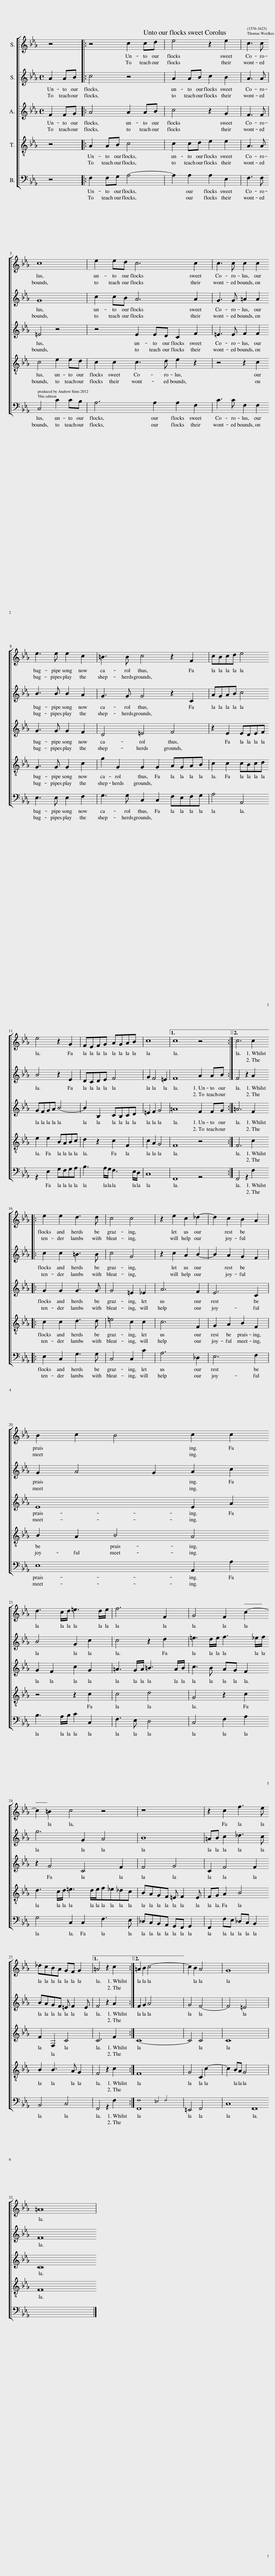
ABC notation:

X:1
%%score [ 1 2 3 4 ( 5 6 ) ]
L:1/8
M:4/4
I:linebreak $
K:Eb
V:1 treble
V:2 treble
V:3 treble
V:4 treble-8
V:5 bass
V:6 bass
V:1
 z4 |: z4 c2 cd | e4 z2 e2 | c3 c |$ c8 | %5
 e2 ed c6 c2 | c3 c c2 c2 |$ e3 e e2 c2 | =B3 B c4 z2 F2 | cBcd e4 |$ %10
 e4 z2 G2 | FEFG AGAB | c8 |1 c8 z4 :|2 c6 c2 |:$ %15
 e2 e2 d3 d | c4 c4 | z2 e2 c2 _d2- | d2 c2 B2 A2 |$ B2 c2 B4 c2 c2 |$ %20
 d3 c/d/ =e3 d/e/ | f6 F2 | G4 F2 c2- |$ c2 =B2 c4 z4 | z8 | %25
 z2 c2 f3 e |$ _dcBA GF G2 |1 =A4 z2 c2 :|2 =A2 B2 c4- x16 || c2 B2 A4 x8 | %30
 G8 x16 |$ =A16 | %32
V:2
 A2 AB |: c4 z4 | A2 AB c2 B2 | A3 A |$ G8 | %5
 c2 cB A6 A2 | G3 G =A2 A2 |$ B3 B B2 A2 | G3 G G4 z2 C2 | AGAB c4 |$ %10
 B4 z2 E2 | DCDE F4 | G2 F4 =E2 |1 F8 A2 AB :|2 F4 z2 A2 |:$ %15
 c2 c2 =B3 B | c4 G4 | z2 c2 A2 B2- | B2 A2 G2 F2 |$ G2 A4 G2 A2 c2 |$ %20
 B4 G2 c2 | c4 z2 d2 | =e3 d/e/ f3 _e/f/ |$ g6 G2 A4 | B8 | %25
 =AB c2 _d3 c |$ BAGF =E F2 E |1 F4 z2 A2 :|2 F2 G2 A4 x16 || G4 F4- x8 | %30
 F4 =E4 x16 |$ F16 | %32
V:3
 F2 FG |: A4 A2 AB | c4 z2 G2 | F3 F |$ =E4 z4 | %5
 z4 E2 ED C2 F2 | =E3 E F2 F2 |$ G3 G G2 F2 | D4 =E4 F4 | z2 E2 EDEF |$ %10
 GFGA B4- | B2 B,2 CB,CD | =E2 F2 G4 |1 =A8 F2 FG :|2 =A6 F2 |:$ %15
 G2 G2 G3 G | G4 =E2 _E2 | A6 F2 | E6 C2 |$ E8 E2 A2 |$ %20
 G2 F2 c2 G2 | =A3 G/A/ =B3 A/B/ | c3 B AG F2 |$ z2 G4 C4 F2 | F4 G4 | %25
 C2 F4 F2 |$ F2 F,2 C4 |1 C6 F2 :|2 C8- x16 || C4 C4 x8 | %30
 C8 x16 |$ C16 | %32
V:4
 z4 |: A2 AB c4 | c2 cd e2 e2 | A3 A |$ c4 e2 ed | %5
 c2 c2 c3 d e2 z2 | z4 z2 c2 |$ G3 G G2 c2 | g2 G2 G2 G2 AGAB | c2 c2 cBcd |$ %10
 e2 e2 BABc | d2 z2 c2 F2 | c2 A2 G4 |1 F8 z4 :|2 F6 c2 |:$ %15
 c2 c2 d3 d | =e4 c2 c2 | c6 F2 | G2 A2 B2 F2 |$ B2 A2 B4 A4 |$ %20
 z4 z2 c2 | c4 d4 | G4 z2 c2 |$ d3 c/d/ =e3 d/e/f_e_dc | BAGF =E F2 E | %25
 FG A2 B4 |$ B2 B3 A G2 |1 F4 z2 c2 :|2 F8 x16 || G4 C2 c2- x8 | %30
 c2 BA G4 x16 |$ F16 | %32
V:5
 z4 |: F,2 F,G, A,4- | A,2 A,2 A,2 E,2 | F,3 F, |$ C,4 C2 CB, | %5
 A,6 A,2 A,2 F,2 | C3 C F,2 F,2 |$ E,3 E, E,2 F,2 | G,3 G, C,2 C,2 F,E,F,G, | A,4 A,,4 |$ %10
 x8 | x8 | x8 |1 x2 x2 x4 x4 :|2 x8 |:$ %15
 E,2 C,2 G,3 G, | C,4 C,2 C2 | A,6 _D,2 | E,6 F,2 |$ E,8 A,,2 A,2 |$ %20
 B,3 A,/B,/ C2 C,2 | F,3 E, D,4 | C,4 F,2 A,2 |$ G,4 C,2 C,2 F,3 E, | _D,C,B,,A,, G,,F,, G,,2 | %25
 F,,2 F,E, _D,C, B,,2 |$ x8 |1 x8 :|2 F,8 =E,4 F,4 x8 || x16 | %30
 x24 |$ x16 | %32
V:6
 x4 |: x8 | x8 | x4 |$ x8 | %5
 x12 | x8 |$ x8 | x12 | x8 |$ %10
 z2 E,2 G,F,G,A, | B,3 A,/G,/ F,3 E,/D,/ | C,8 |1 F,,8 z4 :|2 F,,4 z2 F,2 |:$ %15
 x8 | x8 | x8 | x8 |$ x12 |$ %20
 x8 | x8 | x8 |$ x12 | x8 | %25
 x8 |$ B,,4 C,4 |1 F,,4 z2 F,2 :|2 F,,8 x16 || =E,,4 F,,4 x8 | %30
 C,8 F,,16 |$ x16 | %32
